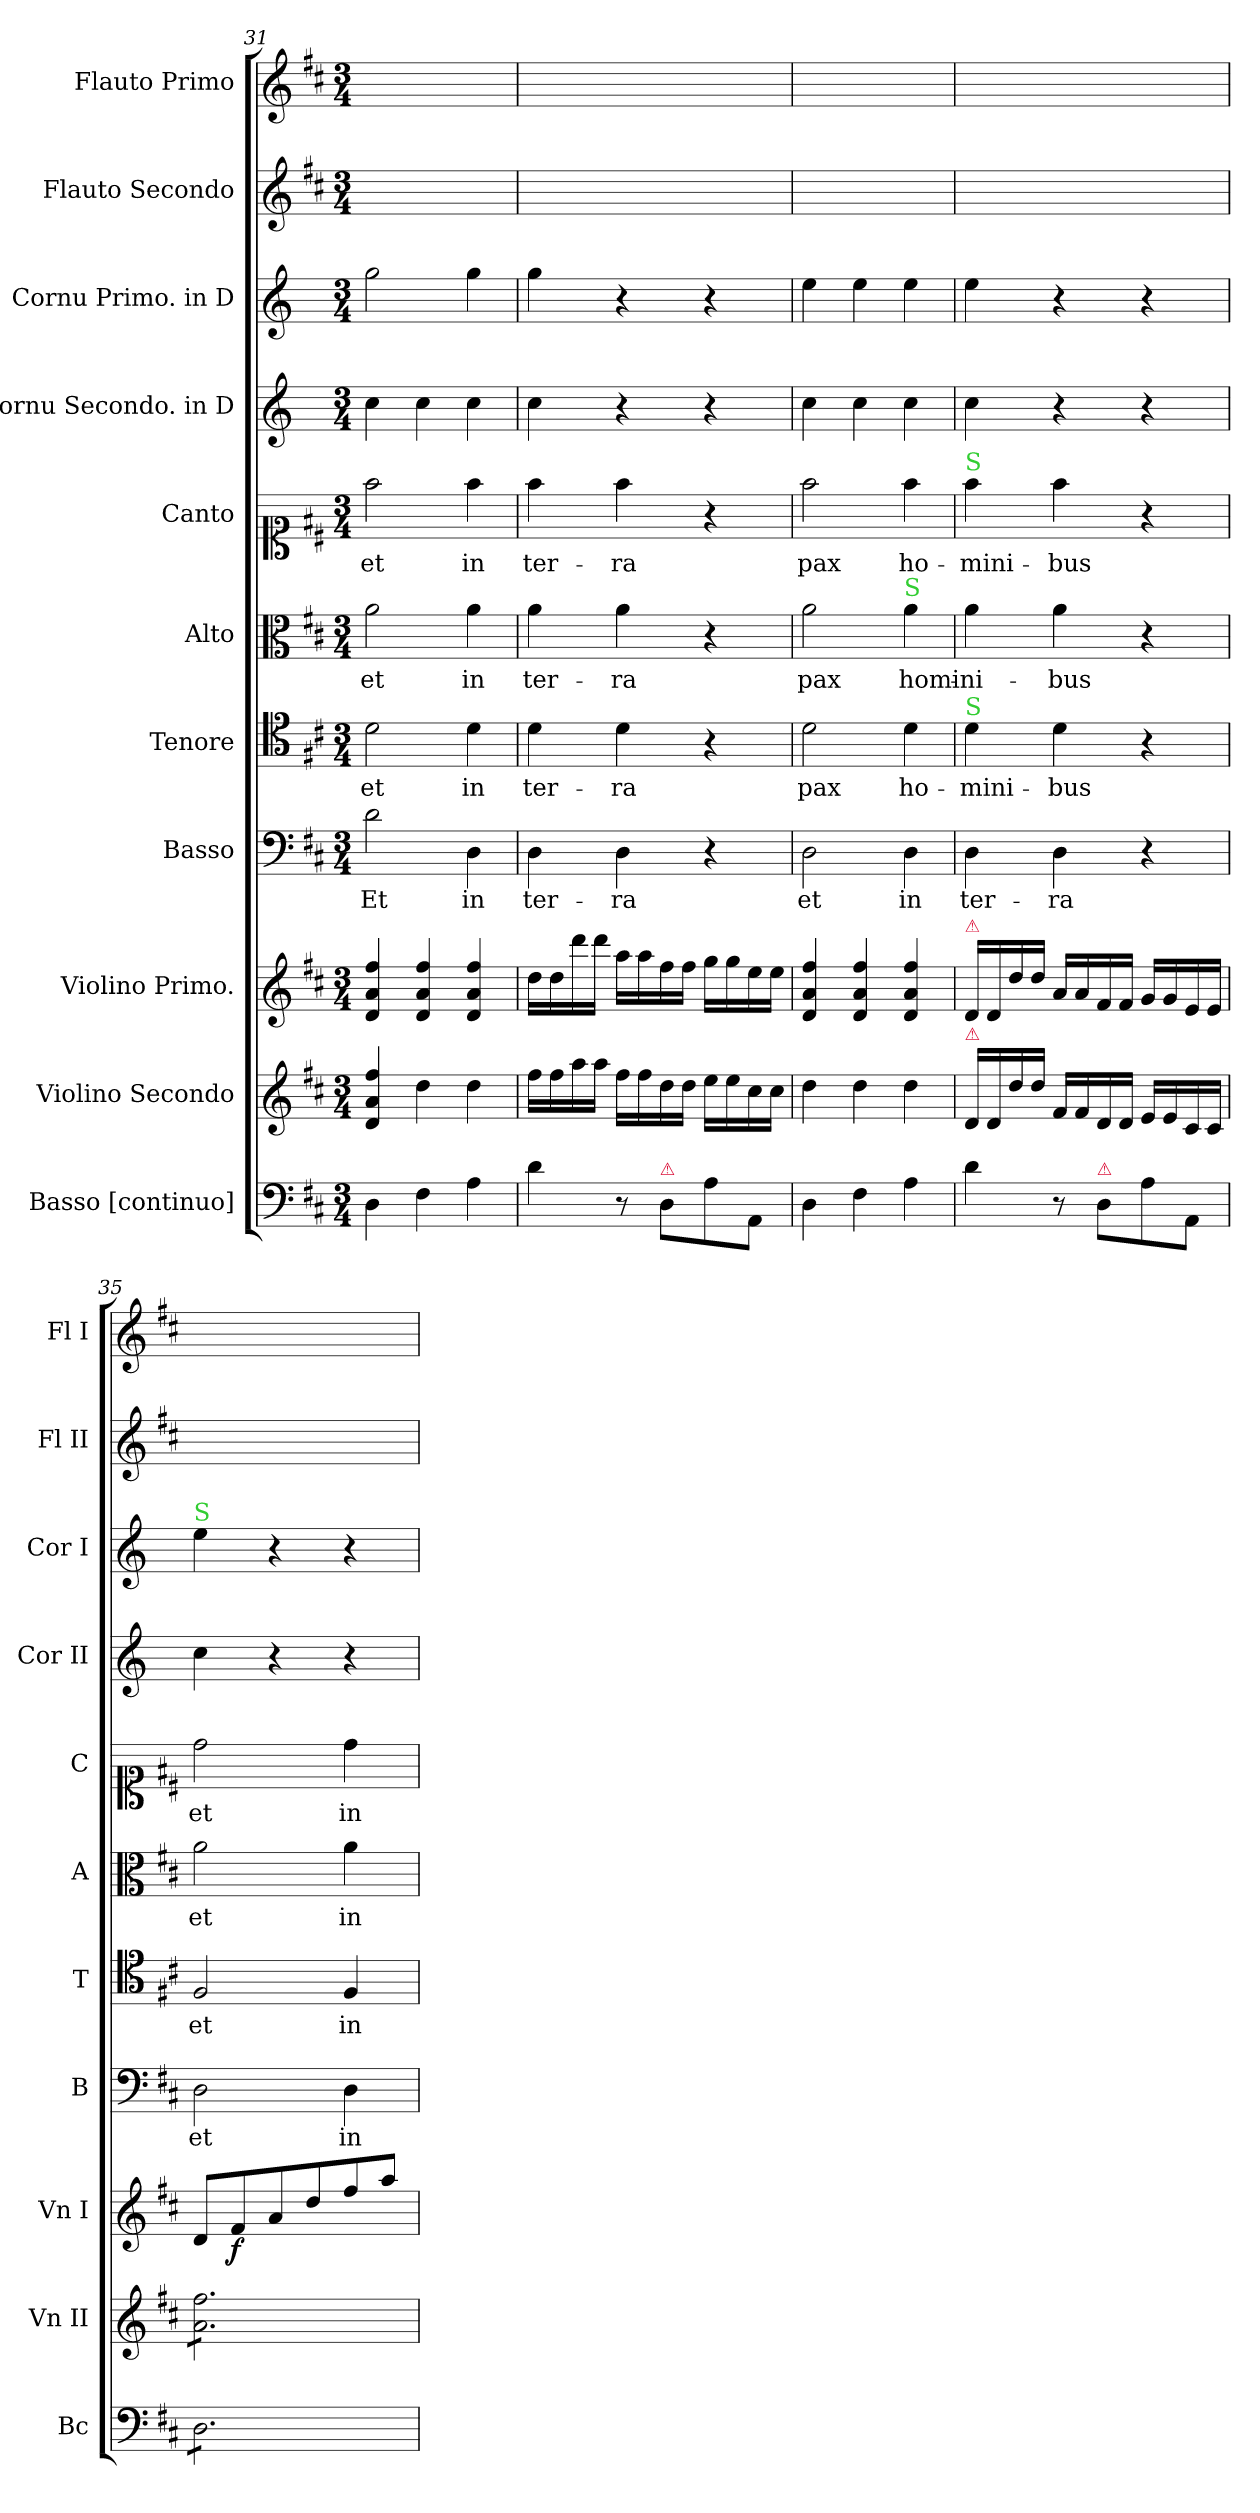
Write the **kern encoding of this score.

**kern	**kern	**dynam	**kern	**dynam	**kern	**text	**kern	**text	**kern	**text	**kern	**text	**kern	**kern	**kern	**kern
*part11	*part10	*part10	*part9	*part9	*part8	*part8	*part7	*part7	*part6	*part6	*part5	*part5	*part4	*part3	*part2	*part1
*staff11	*staff10	*staff10	*staff9	*staff9	*staff8	*staff8	*staff7	*staff7	*staff6	*staff6	*staff5	*staff5	*staff4	*staff3	*staff2	*staff1
*I"Basso [continuo]	*I"Violino Secondo	*	*I"Violino Primo.	*	*I"Basso	*	*I"Tenore	*	*I"Alto	*	*I"Canto	*	*I"Cornu Secondo. in D	*I"Cornu Primo. in D	*I"Flauto Secondo	*I"Flauto Primo
*I'Bc	*I'Vn II	*	*I'Vn I	*	*I'B	*	*I'T	*	*I'A	*	*I'C	*	*I'Cor II	*I'Cor I	*I'Fl II	*I'Fl I
*clefF4	*clefG2	*	*clefG2	*	*clefF4	*	*clefC4	*	*clefC3	*	*clefC1	*	*clefG2	*clefG2	*clefG2	*clefG2
*	*	*	*	*	*	*	*	*	*	*	*	*	*ITrd-1c-2	*ITrd-1c-2	*	*
*k[f#c#]	*k[f#c#]	*	*k[f#c#]	*	*k[f#c#]	*	*k[f#c#]	*	*k[f#c#]	*	*k[f#c#]	*	*k[f#c#]	*k[f#c#]	*k[f#c#]	*k[f#c#]
*M3/4	*M3/4	*	*M3/4	*	*M3/4	*	*M3/4	*	*M3/4	*	*M3/4	*	*M3/4	*M3/4	*M3/4	*M3/4
=31	=31	=31	=31	=31	=31	=31	=31	=31	=31	=31	=31	=31	=31	=31	=31	=31
!	!	!	!	!LO:DY:b	!	!	!	!	!	!	!	!	!	!	!	!
4D\	4d/ 4a/ 4ff#/	pia	4d/ 4a/ 4ff#/	fo	2d\	Et	2d\	et	2a\	et	2ff#\	et	4dd\	2aa\	2.ryy	2.ryy
4F#\	4dd\	.	4d/ 4a/ 4ff#/	.	.	.	.	.	.	.	.	.	4dd\	.	.	.
4A\	4dd\	.	4d/ 4a/ 4ff#/	.	4D\	in	4d\	in	4a\	in	4ff#\	in	4dd\	4aa\	.	.
=32	=32	=32	=32	=32	=32	=32	=32	=32	=32	=32	=32	=32	=32	=32	=32	=32
4d\	16ff#\LL	.	16dd\LL	.	4D\	ter-	4d\	ter-	4a\	ter-	4ff#\	ter-	4dd\	4aa\	2.ryy	2.ryy
.	16ff#\	.	16dd\	.	.	.	.	.	.	.	.	.	.	.	.	.
.	16aa\	.	16ddd\	.	.	.	.	.	.	.	.	.	.	.	.	.
.	16aa\JJ	.	16ddd\JJ	.	.	.	.	.	.	.	.	.	.	.	.	.
8r	16ff#\LL	.	16aa\LL	.	4D\	-ra	4d\	-ra	4a\	-ra	4ff#\	-ra	4r	4r	.	.
.	16ff#\	.	16aa\	.	.	.	.	.	.	.	.	.	.	.	.	.
!LO:TX:a:color=crimson:t=⚠	!	!	!	!	!	!	!	!	!	!	!	!	!	!	!	!
8D\L	16dd\	.	16ff#\	.	.	.	.	.	.	.	.	.	.	.	.	.
.	16dd\JJ	.	16ff#\JJ	.	.	.	.	.	.	.	.	.	.	.	.	.
8A\	16ee\LL	.	16gg\LL	.	4r	.	4r	.	4r	.	4r	.	4r	4r	.	.
.	16ee\	.	16gg\	.	.	.	.	.	.	.	.	.	.	.	.	.
8AA/J	16cc#\	.	16ee\	.	.	.	.	.	.	.	.	.	.	.	.	.
.	16cc#\JJ	.	16ee\JJ	.	.	.	.	.	.	.	.	.	.	.	.	.
=33	=33	=33	=33	=33	=33	=33	=33	=33	=33	=33	=33	=33	=33	=33	=33	=33
4D\	4dd\	.	4d/ 4a/ 4ff#/	.	2D\	et	2d\	pax	2a\	pax	2ff#\	pax	4dd\	4ff#\	2.ryy	2.ryy
4F#\	4dd\	.	4d/ 4a/ 4ff#/	.	.	.	.	.	.	.	.	.	4dd\	4ff#\	.	.
!	!	!	!	!	!	!	!	!	!LO:TX:a:color=limegreen:t=S	!	!	!	!	!	!	!
4A\	4dd\	.	4d/ 4a/ 4ff#/	.	4D\	in	4d\	ho-	4a\	homi-	4ff#\	ho-	4dd\	4ff#\	.	.
=34	=34	=34	=34	=34	=34	=34	=34	=34	=34	=34	=34	=34	=34	=34	=34	=34
!	!	!	!	!	!	!	!	!	!	!	!LO:TX:a:color=limegreen:t=S	!	!	!	!	!
!	!	!	!	!	!	!	!LO:TX:a:color=limegreen:t=S	!	!	!	!	!	!	!	!	!
!	!	!	!LO:TX:a:color=crimson:t=⚠	!	!	!	!	!	!	!	!	!	!	!	!	!
!	!LO:TX:a:color=crimson:t=⚠	!	!	!	!	!	!	!	!	!	!	!	!	!	!	!
4d\	16d/LL	.	16d/LL	.	4D\	ter-	4d\	-mini-	4a\	-ni-	4ff#\	-mini-	4dd\	4ff#\	2.ryy	2.ryy
.	16d/	.	16d/	.	.	.	.	.	.	.	.	.	.	.	.	.
.	16dd\	.	16dd\	.	.	.	.	.	.	.	.	.	.	.	.	.
.	16dd\JJ	.	16dd\JJ	.	.	.	.	.	.	.	.	.	.	.	.	.
8r	16f#/LL	.	16a/LL	.	4D\	-ra	4d\	-bus	4a\	-bus	4ff#\	-bus	4r	4r	.	.
.	16f#/	.	16a/	.	.	.	.	.	.	.	.	.	.	.	.	.
!LO:TX:a:color=crimson:t=⚠	!	!	!	!	!	!	!	!	!	!	!	!	!	!	!	!
8D\L	16d/	.	16f#/	.	.	.	.	.	.	.	.	.	.	.	.	.
.	16d/JJ	.	16f#/JJ	.	.	.	.	.	.	.	.	.	.	.	.	.
8A\	16e/LL	.	16g/LL	.	4r	.	4r	.	4r	.	4r	.	4r	4r	.	.
.	16e/	.	16g/	.	.	.	.	.	.	.	.	.	.	.	.	.
8AA\J	16c#/	.	16e/	.	.	.	.	.	.	.	.	.	.	.	.	.
.	16c#/JJ	.	16e/JJ	.	.	.	.	.	.	.	.	.	.	.	.	.
=35	=35	=35	=35	=35	=35	=35	=35	=35	=35	=35	=35	=35	=35	=35	=35	=35
!	!	!	!	!	!	!	!	!	!	!	!	!	!	!LO:TX:a:color=limegreen:t=S	!	!
*tremolo	*	*	*	*	*	*	*	*	*	*	*	*	*	*	*	*
*	*tremolo	*	*	*	*	*	*	*	*	*	*	*	*	*	*	*
8D\L	8a\ 8ff#\L	.	8d/L	.	2D\	et	2F#/	et	2a\	et	2dd\	et	4dd\	4ff#\	2.ryy	2.ryy
!	!	!	!	!LO:DY:b	!	!	!	!	!	!	!	!	!	!	!	!
8D\	8a\ 8ff#\	.	8f#/	f	.	.	.	.	.	.	.	.	.	.	.	.
8D\	8a\ 8ff#\	.	8a/	.	.	.	.	.	.	.	.	.	4r	4r	.	.
8D\	8a\ 8ff#\	.	8dd/	.	.	.	.	.	.	.	.	.	.	.	.	.
8D\	8a\ 8ff#\	.	8ff#/	.	4D\	in	4F#/	in	4a\	in	4dd\	in	4r	4r	.	.
8D\J	8a\ 8ff#\J	.	8aa/J	.	.	.	.	.	.	.	.	.	.	.	.	.
*	*Xtremolo	*	*	*	*	*	*	*	*	*	*	*	*	*	*	*
*Xtremolo	*	*	*	*	*	*	*	*	*	*	*	*	*	*	*	*
=	=	=	=	=	=	=	=	=	=	=	=	=	=	=	=	=
*-	*-	*-	*-	*-	*-	*-	*-	*-	*-	*-	*-	*-	*-	*-	*-	*-
